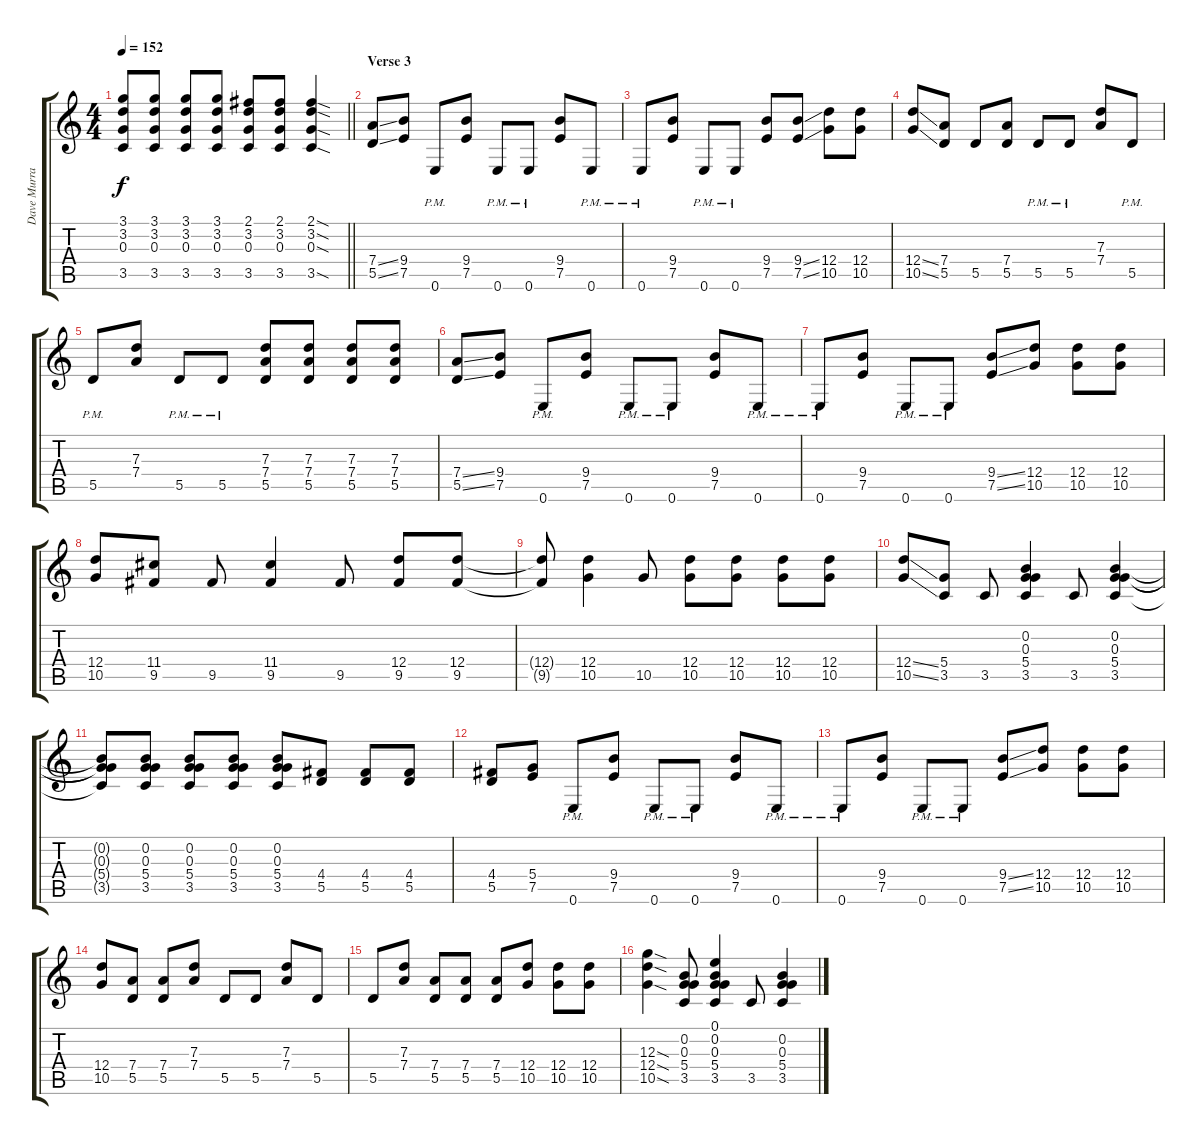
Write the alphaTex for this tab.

\track ("Dave Murray" "Dave Murra") {instrument distortionguitar}
\staff {score tabs}
\tuning (E4 B3 G3 D3 A2 E2) {hide}
\ts (4 4)
\tempo 152
\clef g2
\barLineRight lightlight
\ks c
(3.1 3.2 0.3 3.5).8{dy f} (3.1 3.2 0.3 3.5).8 (3.1 3.2 0.3 3.5).8 (3.1 3.2 0.3 3.5).8 (2.1 3.2 0.3 3.5).8 (2.1 3.2 0.3 3.5).8 (2.1{sod} 3.2{sod} 0.3{sod} 3.5{sod}).4 |
\section ("" "Verse 3")
(7.4{ss} 5.5{ss}).8 (9.4 7.5).8 0.6{pm}.8 (9.4 7.5).8 0.6{pm}.8 0.6{pm}.8 (9.4 7.5).8 0.6{pm}.8 |
0.6{pm}.8 (9.4 7.5).8 0.6{pm}.8 0.6{pm}.8 (9.4 7.5).8 (9.4{ss} 7.5{ss}).8 (12.4 10.5).8 (12.4 10.5).8 |
(12.4{ss} 10.5{ss}).8 (7.4 5.5).8 5.5.8 (7.4 5.5).8 5.5{pm}.8 5.5{pm}.8 (7.3 7.4).8 5.5{pm}.8 |
5.5{pm}.8 (7.3 7.4).8 5.5{pm}.8 5.5{pm}.8 (7.3 7.4 5.5).8 (7.3 7.4 5.5).8 (7.3 7.4 5.5).8 (7.3 7.4 5.5).8 |
(7.4{ss} 5.5{ss}).8 (9.4 7.5).8 0.6{pm}.8 (9.4 7.5).8 0.6{pm}.8 0.6{pm}.8 (9.4 7.5).8 0.6{pm}.8 |
0.6{pm}.8 (9.4 7.5).8 0.6{pm}.8 0.6{pm}.8 (9.4{ss} 7.5{ss}).8 (12.4 10.5).8 (12.4 10.5).8 (12.4 10.5).8 |
(12.4 10.5).8 (11.4 9.5).8 9.5.8 (11.4 9.5).4 9.5.8 (12.4 9.5).8 (12.4 9.5).8 |
(12.4{t} 9.5{t}).8 (12.4 10.5).4 10.5.8 (12.4 10.5).8 (12.4 10.5).8 (12.4 10.5).8 (12.4 10.5).8 |
(12.4{ss} 10.5{ss}).8 (5.4 3.5).8 3.5.8 (0.2 0.3 5.4 3.5).4 3.5.8 (0.2 0.3 5.4 3.5).4 |
(0.2{t} 0.3{t} 5.4{t} 3.5{t}).8 (0.2 0.3 5.4 3.5).8 (0.2 0.3 5.4 3.5).8 (0.2 0.3 5.4 3.5).8 (0.2 0.3 5.4 3.5).8 (4.4 5.5).8 (4.4 5.5).8 (4.4 5.5).8 |
(4.4 5.5).8 (5.4 7.5).8 0.6{pm}.8 (9.4 7.5).8 0.6{pm}.8 0.6{pm}.8 (9.4 7.5).8 0.6{pm}.8 |
0.6{pm}.8 (9.4 7.5).8 0.6{pm}.8 0.6{pm}.8 (9.4{ss} 7.5{ss}).8 (12.4 10.5).8 (12.4 10.5).8 (12.4 10.5).8 |
(12.4 10.5).8 (7.4 5.5).8 (7.4 5.5).8 (7.3 7.4).8 5.5.8 5.5.8 (7.3 7.4).8 5.5.8 |
5.5.8 (7.3 7.4).8 (7.4 5.5).8 (7.4 5.5).8 (7.4 5.5).8 (12.4 10.5).8 (12.4 10.5).8 (12.4 10.5).8 |
(12.3{sod} 12.4{sod} 10.5{sod}).4 (0.2 0.3 5.4 3.5).8 (0.1 0.2 0.3 5.4 3.5).4 3.5.8 (0.2 0.3 5.4 3.5).4
